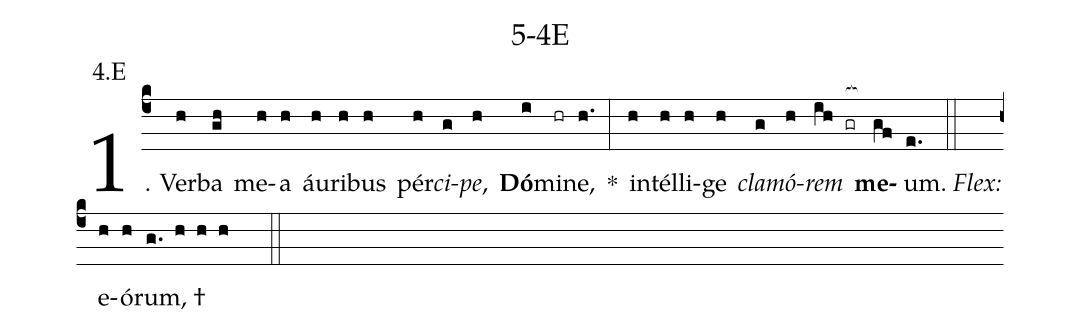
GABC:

name: 5-4E;
annotation: 4.E;
%%
(c4)1. Ver(h)ba(gh) me(h)a(h) áu(h)ri(h)bus(h) pér(h)<i>ci</i>(g)<i>pe</i>,(h) <b>Dó</b>(i)mi(hr)ne,(h.) *(:) in(h)tél(h)li(h)ge(h) <i>cla</i>(g)<i>mó</i>(h)<i>rem</i>(ih gr[ocb:1{]) <b>me</b>(gf[ocb:0}])um.(e.) (::)
<i>Flex:</i>()  e(h)ó(h)rum, †(g. h h h  ::)
